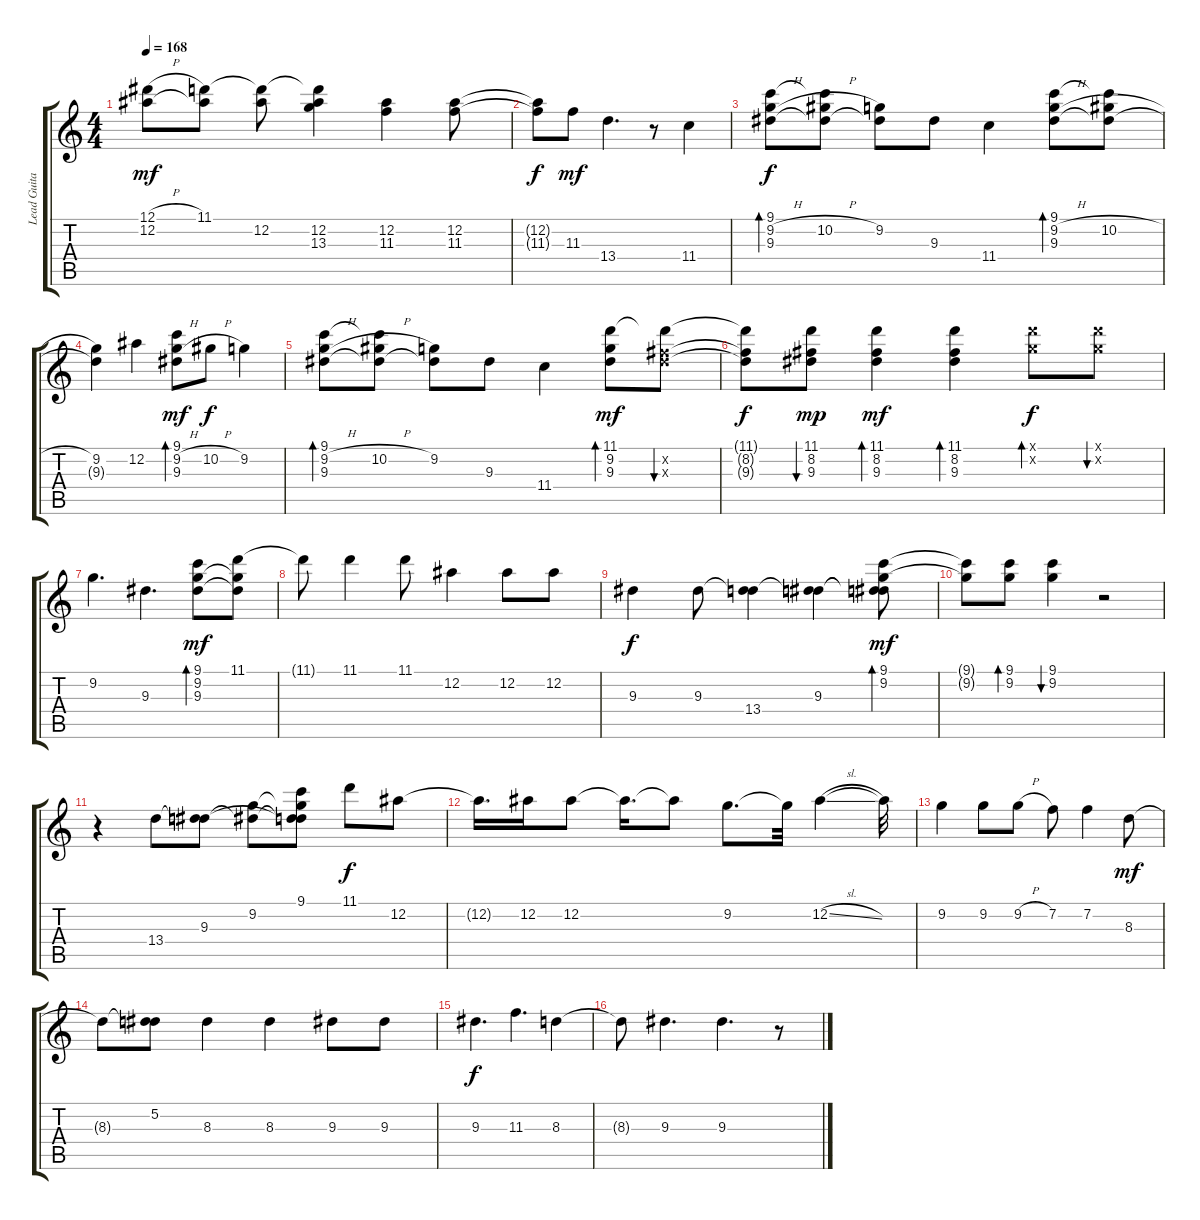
\track ("Lead Guitar" "Lead Guita") {instrument acousticguitarsteel}
\staff {score tabs}
\tuning (Eb4 Bb3 Gb3 Db3 Ab2 Eb2) {hide}
\ts (4 4)
\tempo 168
\clef g2
\ks c
(12.1{h} 12.2).8{dy mf} (11.1 12.2{t}).8 (11.1{t} 12.2).8 (11.1{t} 12.2 13.3).4 (12.2 11.3).4 (12.2 11.3).8 |
(12.2{t} 11.3{t}).8{dy f} 11.3.8{dy mf} 13.4.4{d} r.8 11.4.4 |
(9.1 9.2{h} 9.3).8{bd 480 dy f} (9.1{t} 10.2{h} 9.3{t}).8 (9.2 9.3{t}).8 9.3.8 11.4.4 (9.1 9.2{h} 9.3).8{bd 480} (9.1{t} 10.2{h} 9.3{t}).8 |
(9.2 9.3{t}).4 12.2.4 (9.1 9.2{h} 9.3).8{bd 480 dy mf} 10.2{h}.8{dy f} 9.2.4 |
(9.1 9.2{h} 9.3).8{bd 480} (9.1{t} 10.2{h} 9.3{t}).8 (9.2 9.3{t}).8 9.3.8 11.4.4 (11.1 9.2 9.3).8{bd 480 dy mf} (11.1{t} 8.2{x} 9.3{x}).8{bu 120} |
(11.1{t} 8.2{t} 9.3{t}).8{dy f} (11.1 8.2 9.3).8{bu 120 dy mp} (11.1 8.2 9.3).4{bd 120 dy mf} (11.1 8.2 9.3).4{bd 240} (11.1{x} 9.2{x}).8{bd 240 dy f} (11.1{x} 9.2{x}).8{bu 120} |
9.2.4{d} 9.3.4{d} (9.1 9.2 9.3).8{bd 120 dy mf} (11.1 9.2{t} 9.3{t}).8 |
11.1{t}.8 11.1.4 11.1.8 12.2.4 12.2.8 12.2.8 |
9.3.4{dy f} 9.3.8 (9.3{t} 13.4).4 (9.3 13.4{t}).4 (9.1 9.2 9.3{t} 13.4{t}).8{bd 60 dy mf} |
(9.1{t} 9.2{t}).8 (9.1 9.2).8{bd 60} (9.1 9.2).4{bu 60} r.2 |
r.4 13.4.8 (9.3 13.4{t}).8 (9.2 9.3{t}).8 (9.1 9.2{t} 9.3{t} 13.4{t}).8 11.1.8{dy f} 12.2.8 |
12.2{t}.16{d} 12.2.16 12.2.8 12.2{t}.16{d} 12.2{t}.8 9.2.8{d} 9.2{t}.32 12.2{sl}.4 12.2{t}.32 |
9.2.4 9.2.8 9.2{h}.8 7.2.8 7.2.4 8.3.8{dy mf} |
8.3{t}.8 (5.2 8.3{t}).8 8.3.4 8.3.4 9.3.8 9.3.8 |
9.3.4{d dy f} 11.3.4{d} 8.3.4 |
8.3{t}.8 9.3.4{d} 9.3.4{d} r.8
